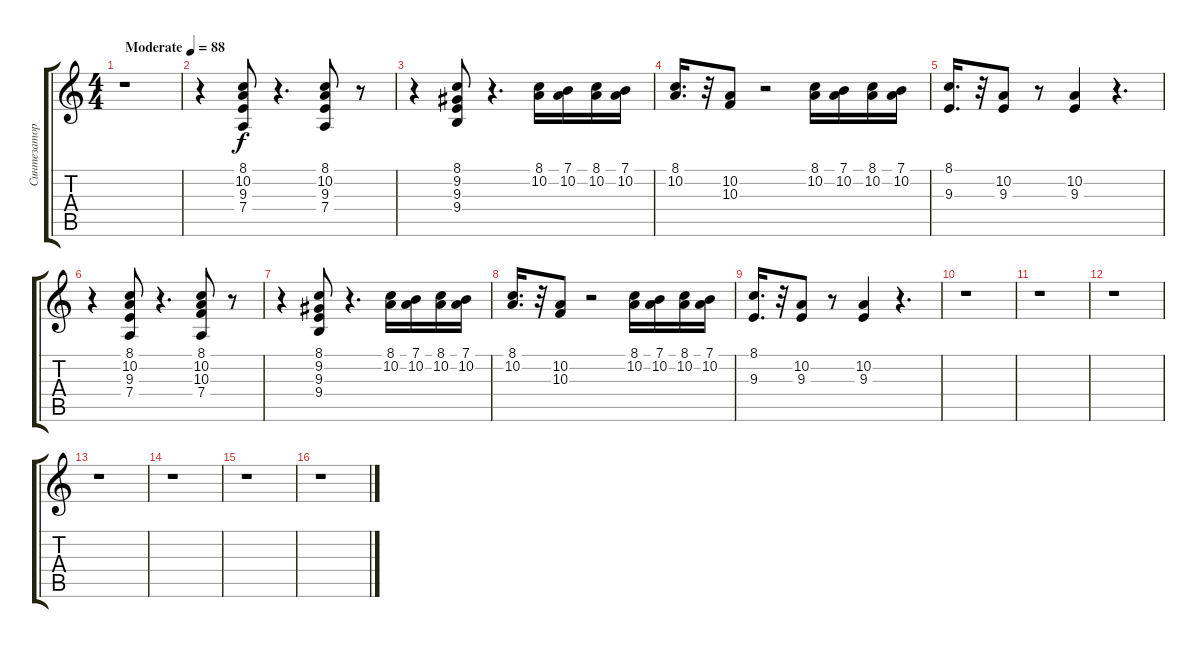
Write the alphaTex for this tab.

\track ("Синтезатор" "Синтезатор") {instrument brasssection}
\staff {score tabs}
\tuning (E4 B3 G3 D3 A2 E2) {hide}
\ts (4 4)
\tempo (88 "Moderate")
\clef g2
\ks c
r.1{dy f instrument brasssection} |
r.4 (8.1 10.2 9.3 7.4).8 r.4{d} (8.1 10.2 9.3 7.4).8 r.8 |
r.4 (8.1 9.2 9.3 9.4).8 r.4{d} (8.1 10.2).16 (7.1 10.2).16 (8.1 10.2).16 (7.1 10.2).16 |
(8.1 10.2).16{d} r.32 (10.2 10.3).8 r.2 (8.1 10.2).16 (7.1 10.2).16 (8.1 10.2).16 (7.1 10.2).16 |
(8.1 9.3).16{d} r.32 (10.2 9.3).8 r.8 (10.2 9.3).4 r.4{d} |
r.4 (8.1 10.2 9.3 7.4).8 r.4{d} (8.1 10.2 10.3 7.4).8 r.8 |
r.4 (8.1 9.2 9.3 9.4).8 r.4{d} (8.1 10.2).16 (7.1 10.2).16 (8.1 10.2).16 (7.1 10.2).16 |
(8.1 10.2).16{d} r.32 (10.2 10.3).8 r.2 (8.1 10.2).16 (7.1 10.2).16 (8.1 10.2).16 (7.1 10.2).16 |
(8.1 9.3).16{d} r.32 (10.2 9.3).8 r.8 (10.2 9.3).4 r.4{d} |
r.1 |
r.1 |
r.1 |
r.1 |
r.1 |
r.1 |
r.1
